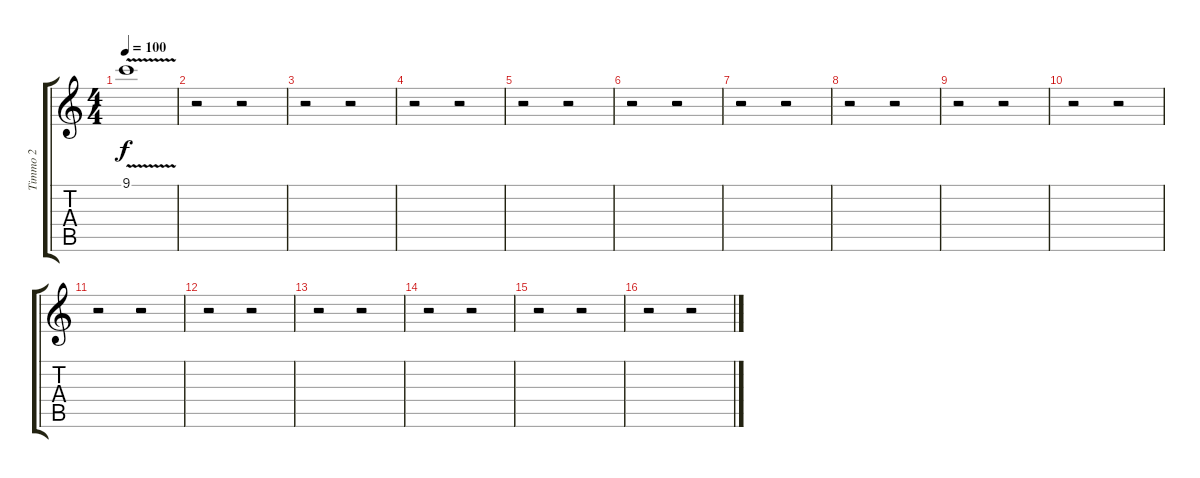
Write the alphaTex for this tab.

\track ("Timmo 2" "Timmo 2") {instrument distortionguitar}
\staff {score tabs}
\tuning (Eb4 Bb3 Gb3 Db3 Ab2 Eb2) {hide}
\ts (4 4)
\tempo 100
\clef g2
\ks c
9.1{v}.1{dy f} |
r.2 r.2 |
r.2 r.2 |
r.2 r.2 |
r.2 r.2 |
r.2 r.2 |
r.2 r.2 |
r.2 r.2 |
r.2 r.2 |
r.2 r.2 |
r.2 r.2 |
r.2 r.2 |
r.2 r.2 |
r.2 r.2 |
r.2 r.2 |
r.2 r.2
